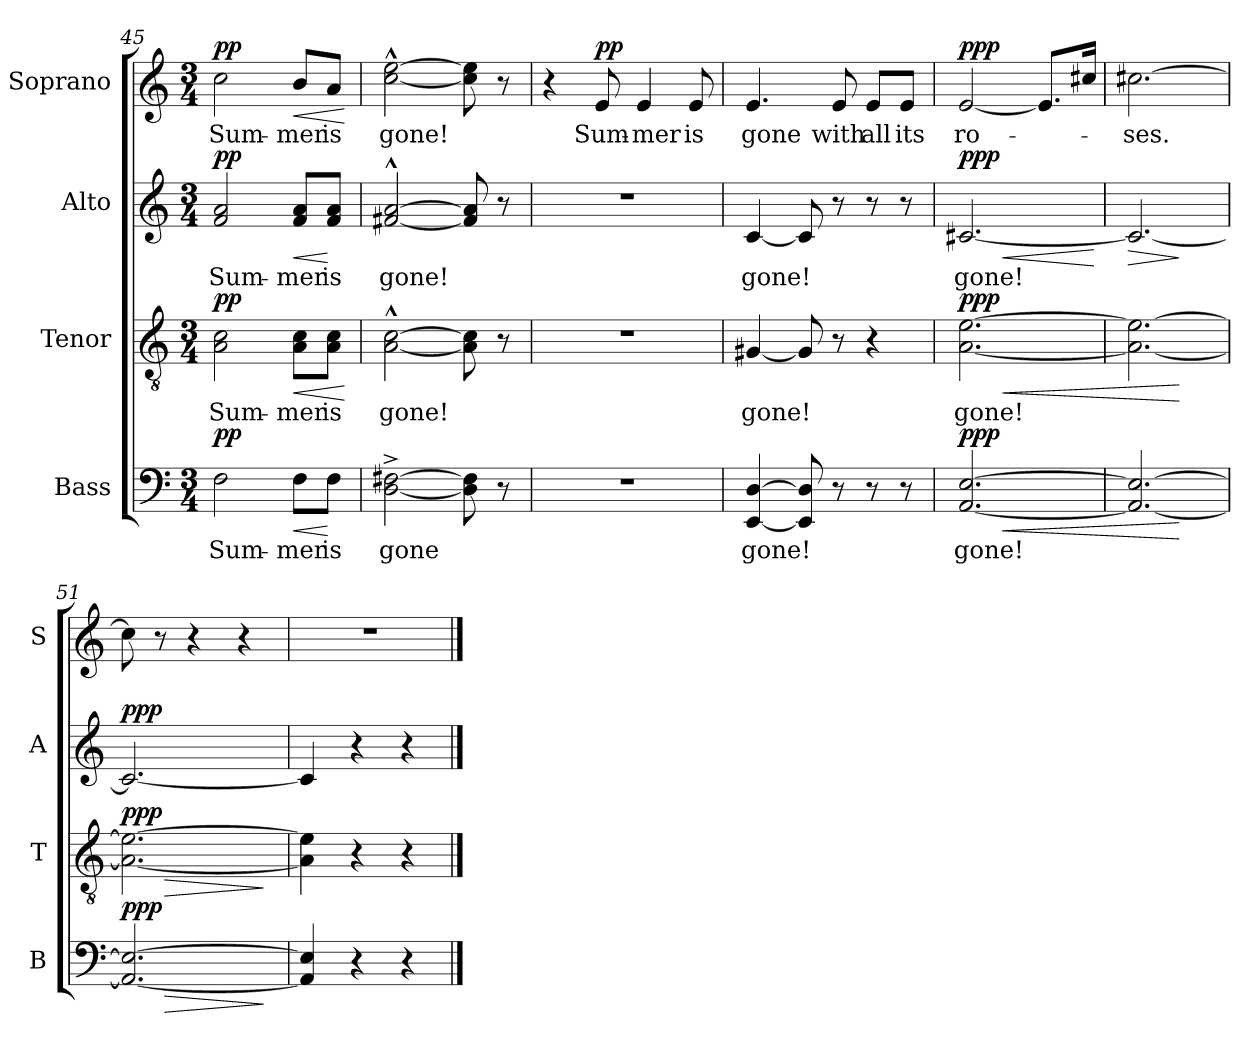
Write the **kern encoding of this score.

**kern	**text	**dynam	**kern	**text	**dynam	**kern	**text	**dynam	**kern	**text	**dynam
*part4	*part4	*part4	*part3	*part3	*part3	*part2	*part2	*part2	*part1	*part1	*part1
*staff4	*staff4	*staff4	*staff3	*staff3	*staff3	*staff2	*staff2	*staff2	*staff1	*staff1	*staff1
*I"Bass	*	*	*I"Tenor	*	*	*I"Alto	*	*	*I"Soprano	*	*
*I'B	*	*	*I'T	*	*	*I'A	*	*	*I'S	*	*
*clefF4	*	*	*clefGv2	*	*	*clefG2	*	*	*clefG2	*	*
*k[]	*	*	*k[]	*	*	*k[]	*	*	*k[]	*	*
*a:	*	*	*a:	*	*	*a:	*	*	*a:	*	*
*M3/4	*	*	*M3/4	*	*	*M3/4	*	*	*M3/4	*	*
=45	=45	=45	=45	=45	=45	=45	=45	=45	=45	=45	=45
!	!	!LO:DY:a	!	!	!LO:DY:a	!	!	!LO:DY:a	!	!	!LO:DY:a
2F\	Sum-	pp	2A\ 2c\	Sum-	pp	2f/ 2a/	Sum-	pp	2cc\	Sum-	pp
!	!	!LO:HP:b	!	!	!LO:HP:b	!	!	!LO:HP:b	!	!	!LO:HP:b
8F\L	-mer	<	8A\ 8c\L	-mer	<	8f/ 8a/L	-mer	<	8b/L	-mer	<
8F\J	is	[	8A\ 8c\J	is	.	8f/ 8a/J	is	[	8a/J	is	.
.	.	.	.	.	[	.	.	.	.	.	[
=46	=46	=46	=46	=46	=46	=46	=46	=46	=46	=46	=46
[2D\^> [2F#X\^>	gone	.	[2A\^^> [2c\^^>	gone!	.	[2f#X/^^> [2a/^^>	gone!	.	[2cc\^^> [2ee\^^>	gone!	.
8D\] 8F#\]	.	.	8A\] 8c\]	.	.	8f#/] 8a/]	.	.	8cc\] 8ee\]	.	.
8r	.	.	8r	.	.	8r	.	.	8r	.	.
=47	=47	=47	=47	=47	=47	=47	=47	=47	=47	=47	=47
2.r	.	.	2.r	.	.	2.r	.	.	4r	.	.
!	!	!	!	!	!	!	!	!	!	!	!LO:DY:a
.	.	.	.	.	.	.	.	.	8e/	Sum-	pp
.	.	.	.	.	.	.	.	.	4e/	-mer	.
.	.	.	.	.	.	.	.	.	8e/	is	.
!!LO:LB:g=z
=48	=48	=48	=48	=48	=48	=48	=48	=48	=48	=48	=48
[4EE/ [4D/	gone!	.	[4G#X/	gone!	.	[4c/	gone!	.	4.e/	gone	.
8EE/] 8D/]	.	.	8G#/]	.	.	8c/]	.	.	.	.	.
8r	.	.	8r	.	.	8r	.	.	8e/	with	.
8r	.	.	4r	.	.	8r	.	.	8e/L	all	.
8r	.	.	.	.	.	8r	.	.	8e/J	its	.
=49	=49	=49	=49	=49	=49	=49	=49	=49	=49	=49	=49
!	!	!LO:HP:b	!	!	!LO:HP:b	!	!	!LO:HP:b	!	!	!
!	!	!LO:DY:n=1:a	!	!	!LO:DY:n=1:a	!	!	!LO:DY:n=1:a	!	!	!LO:DY:b
[2.AA/ [2.E/	gone!	< ppp	[2.A\ [2.e\	gone!	< ppp	[2.c#X/	gone!	< ppp	[2e/	ro-	ppp
.	.	.	.	.	.	.	.	.	8.e/L]	.	.
.	.	.	.	.	.	.	.	.	16cc#X/Jk	.	.
.	.	.	.	.	.	.	.	[	.	.	.
=50	=50	=50	=50	=50	=50	=50	=50	=50	=50	=50	=50
!	!	!	!	!	!	!	!	!LO:HP:b	!	!	!
2.AA/_ 2.E/_	.	.	2.A\_ 2.e\_	.	.	2.c#/_	.	>	[2.cc#X\	-ses.	.
.	.	[	.	.	[	.	.	]	.	.	.
=51	=51	=51	=51	=51	=51	=51	=51	=51	=51	=51	=51
!	!	!LO:HP:b	!	!	!LO:HP:b	!	!	!	!	!	!
!	!	!LO:DY:n=1:a	!	!	!LO:DY:n=1:a	!	!	!LO:DY:a	!	!	!
2.AA/_ 2.E/_	.	> ppp	2.A\_ 2.e\_	.	> ppp	2.c#/_	.	ppp	8cc#\]	.	.
.	.	.	.	.	.	.	.	.	8r	.	.
.	.	.	.	.	.	.	.	.	4r	.	.
.	.	.	.	.	.	.	.	.	4r	.	.
.	.	]	.	.	]	.	.	.	.	.	.
=52	=52	=52	=52	=52	=52	=52	=52	=52	=52	=52	=52
4AA/] 4E/]	.	.	4A\] 4e\]	.	.	4c#/]	.	.	2.r	.	.
4r	.	.	4r	.	.	4r	.	.	.	.	.
4r	.	.	4r	.	.	4r	.	.	.	.	.
==	==	==	==	==	==	==	==	==	==	==	==
*-	*-	*-	*-	*-	*-	*-	*-	*-	*-	*-	*-
